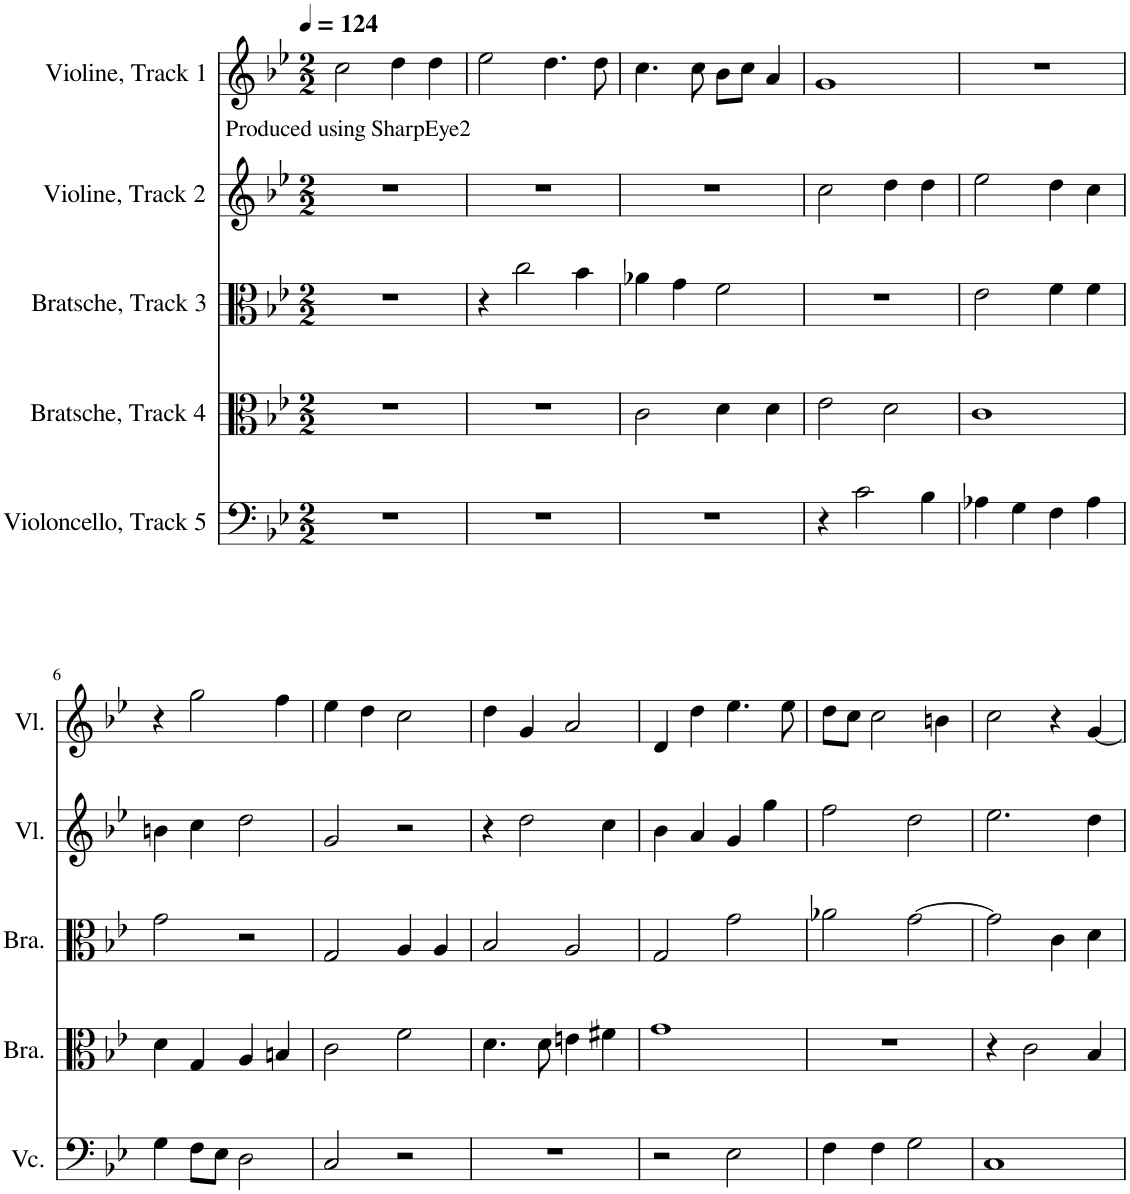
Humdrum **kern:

**kern	**kern	**kern	**kern	**kern	**text
*part5	*part4	*part3	*part2	*part1	*part1
*staff5	*staff4	*staff3	*staff2	*staff1	*staff1
*I"Violoncello, Track 5	*I"Bratsche, Track 4	*I"Bratsche, Track 3	*I"Violine, Track 2	*I"Violine, Track 1	*
*I'Vc.	*I'Bra.	*I'Bra.	*I'Vl.	*I'Vl.	*
*clefF4	*clefC3	*clefC3	*clefG2	*clefG2	*
*k[b-e-]	*k[b-e-]	*k[b-e-]	*k[b-e-]	*k[b-e-]	*
*M2/2	*M2/2	*M2/2	*M2/2	*M2/2	*
*MM124	*MM124	*MM124	*MM124	*MM124	*
=1	=1	=1	=1	=1	=1
!	!	!	!	!	!LO:LY:b
1r	1r	1r	1r	2cc\	Produced using SharpEye2
.	.	.	.	4dd\	.
.	.	.	.	4dd\	.
=2	=2	=2	=2	=2	=2
1r	1r	4r	1r	2ee-\	.
.	.	2cc\	.	.	.
.	.	.	.	4.dd\	.
.	.	4b-\	.	.	.
.	.	.	.	8dd\	.
=3	=3	=3	=3	=3	=3
1r	2c\	4a-X\	1r	4.cc\	.
.	.	4g\	.	.	.
.	.	.	.	8cc\	.
.	4d\	2f\	.	8b-\L	.
.	.	.	.	8cc\J	.
.	4d\	.	.	4a/	.
=4	=4	=4	=4	=4	=4
4r	2e-\	1r	2cc\	1g	.
2c\	.	.	.	.	.
.	2d\	.	4dd\	.	.
4B-\	.	.	4dd\	.	.
=5	=5	=5	=5	=5	=5
4A-X\	1c	2e-\	2ee-\	1r	.
4G\	.	.	.	.	.
4F\	.	4f\	4dd\	.	.
4A-\	.	4f\	4cc\	.	.
!!LO:LB:g=z
=6	=6	=6	=6	=6	=6
4G\	4d\	2g\	4bn\	4r	.
8F\L	4G/	.	4cc\	2gg\	.
8E-\J	.	.	.	.	.
2D\	4A/	2r	2dd\	.	.
.	4Bn/	.	.	4ff\	.
=7	=7	=7	=7	=7	=7
2C/	2c\	2G/	2g/	4ee-\	.
.	.	.	.	4dd\	.
2r	2f\	4A/	2r	2cc\	.
.	.	4A/	.	.	.
=8	=8	=8	=8	=8	=8
1r	4.d\	2B-/	4r	4dd\	.
.	.	.	2dd\	4g/	.
.	8d\	.	.	.	.
.	4en\	2A/	.	2a/	.
.	4f#X\	.	4cc\	.	.
=9	=9	=9	=9	=9	=9
2r	1g	2G/	4b-\	4d/	.
.	.	.	4a/	4dd\	.
2E-\	.	2g\	4g/	4.ee-\	.
.	.	.	4gg\	.	.
.	.	.	.	8ee-\	.
=10	=10	=10	=10	=10	=10
4F\	1r	2a-X\	2ff\	8dd\L	.
.	.	.	.	8cc\J	.
4F\	.	.	.	2cc\	.
2G\	.	[2g\	2dd\	.	.
.	.	.	.	4bn\	.
=11	=11	=11	=11	=11	=11
1C	4r	2g\]	2.ee-\	2cc\	.
.	2c\	.	.	.	.
.	.	4c\	.	4r	.
.	4B-/	4d\	4dd\	[4g/	.
=	=	=	=	=	=
*-	*-	*-	*-	*-	*-
